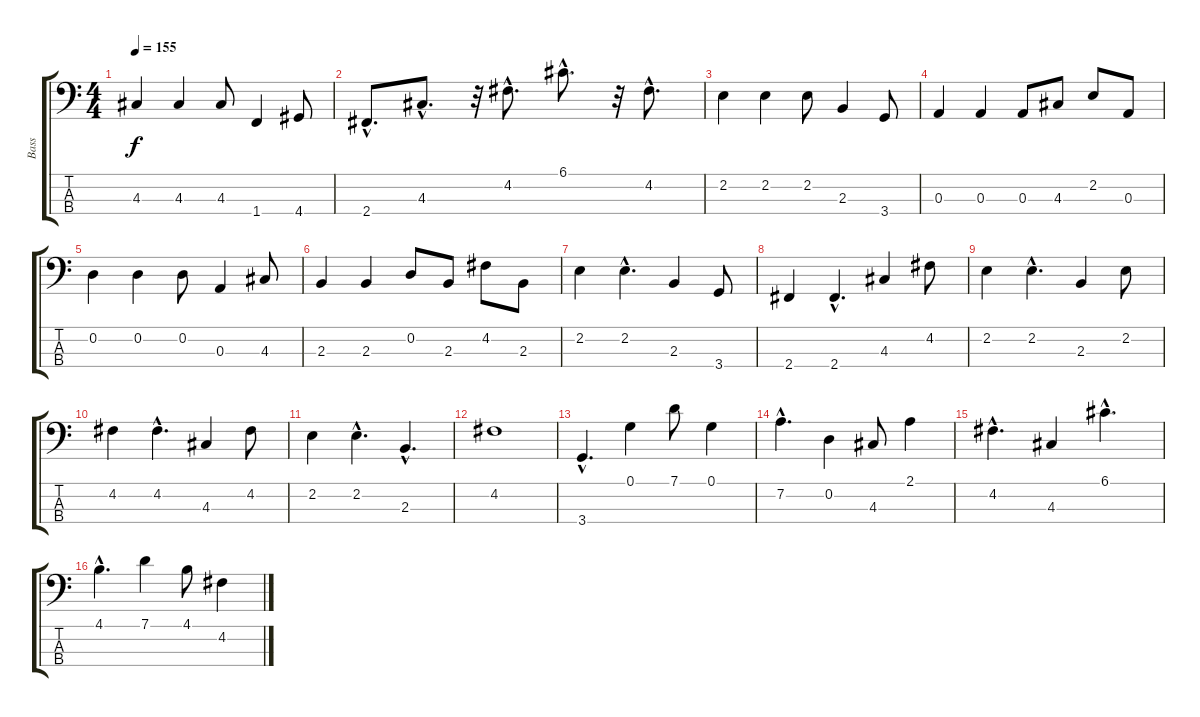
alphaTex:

\track ("Bass" "Bass") {instrument fretlessbass}
\staff {score tabs}
\tuning (G2 D2 A1 E1) {hide}
\ts (4 4)
\tempo 155
\clef f4
\ks c
4.3.4{dy f} 4.3.4 4.3.8 1.4.4 4.4.8 |
2.4{hac}.8{d} 4.3{hac}.8{d} r.32 4.2{hac}.8{d} 6.1{hac}.8{d} r.32 4.2{hac}.8{d} |
2.2.4 2.2.4 2.2.8 2.3.4 3.4.8 |
0.3.4 0.3.4 0.3.8 4.3.8 2.2.8 0.3.8 |
0.2.4 0.2.4 0.2.8 0.3.4 4.3.8 |
2.3.4 2.3.4 0.2.8 2.3.8 4.2.8 2.3.8 |
2.2.4 2.2{hac}.4{d} 2.3.4 3.4.8 |
2.4.4 2.4{hac}.4{d} 4.3.4 4.2.8 |
2.2.4 2.2{hac}.4{d} 2.3.4 2.2.8 |
4.2.4 4.2{hac}.4{d} 4.3.4 4.2.8 |
2.2.4 2.2{hac}.4{d} 2.3{hac}.4{d} |
4.2.1 |
3.4{hac}.4{d} 0.1.4 7.1.8 0.1.4 |
7.2{hac}.4{d} 0.2.4 4.3.8 2.1.4 |
4.2{hac}.4{d} 4.3.4 6.1{hac}.4{d} |
4.1{hac}.4{d} 7.1.4 4.1.8 4.2.4
